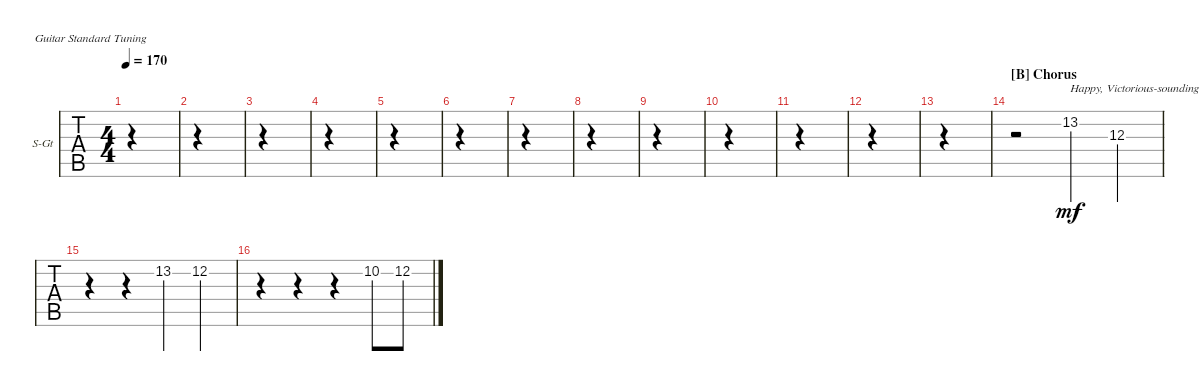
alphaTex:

\defaultSystemsLayout 4
\bracketExtendMode groupsimilarinstruments
\multiBarRest
\firstSystemTrackNameOrientation horizontal
\otherSystemsTrackNameOrientation horizontal
\track ("Vocals" "S-Gt") {instrument acousticguitarsteel}
\staff {tabs}
\tuning (E4 B3 G3 D3 A2 E2)
\ts (4 4)
\tempo 170
\clef g2
\ks c
|
|
|
|
|
|
|
|
|
|
|
|
|
\section ("B" "Chorus")
r.2 13.2.4{txt "Happy, Victorious-sounding chorus" dy mf} 12.3.4 |
r.4 r.4 13.2.4 12.2.4 |
r.4 r.4 r.4 10.2.8 12.2.8
